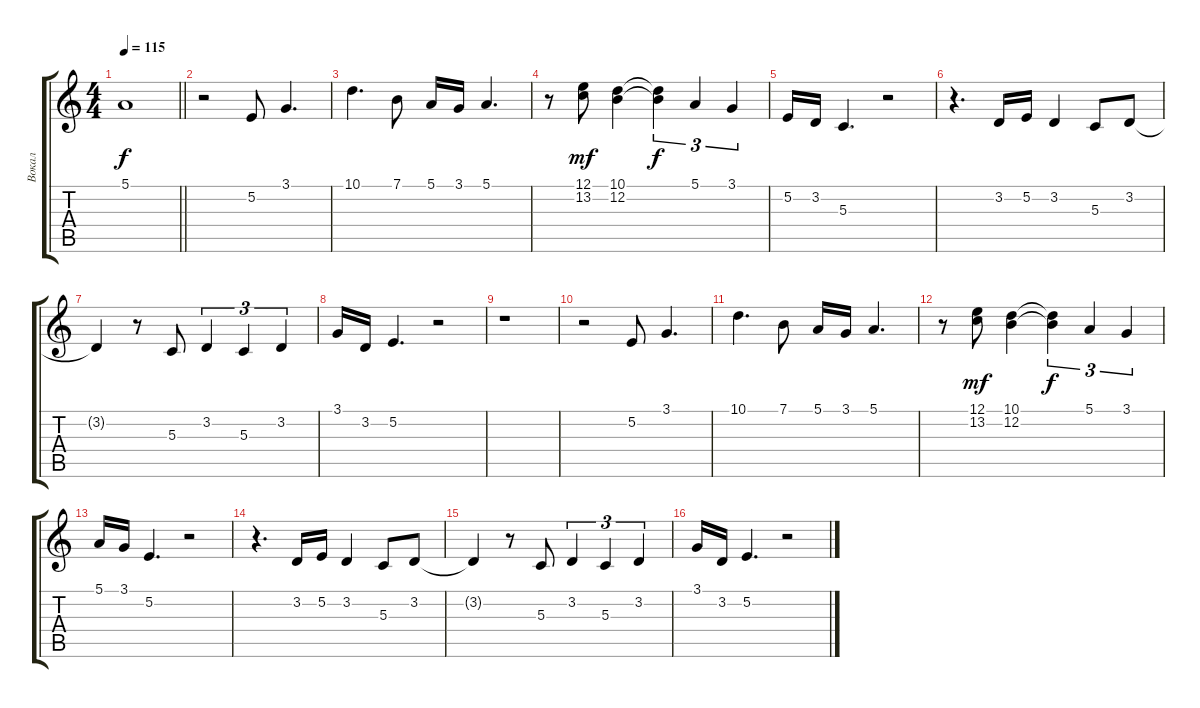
\track ("Вокал" "Вокал") {instrument oboe}
\staff {score tabs}
\tuning (E4 B3 G3 D3 A2 E2) {hide}
\ts (4 4)
\tempo 115
\clef g2
\barLineRight lightlight
\ks c
5.1{t}.1{dy f} |
r.2 5.2.8 3.1.4{d} |
10.1.4{d} 7.1.8 5.1.16 3.1.16 5.1.4{d} |
r.8 (12.1 13.2).8{dy mf} (10.1 12.2).4 (10.1{t} 12.2{t}).4{tu (3 2) dy f} 5.1.4{tu (3 2)} 3.1.4{tu (3 2)} |
5.2.16 3.2.16 5.3.4{d} r.2 |
r.4{d} 3.2.16 5.2.16 3.2.4 5.3.8 3.2.8 |
3.2{t}.4 r.8 5.3.8 3.2.4{tu (3 2)} 5.3.4{tu (3 2)} 3.2.4{tu (3 2)} |
3.1.16 3.2.16 5.2.4{d} r.2 |
r.1 |
r.2 5.2.8 3.1.4{d} |
10.1.4{d} 7.1.8 5.1.16 3.1.16 5.1.4{d} |
r.8 (12.1 13.2).8{dy mf} (10.1 12.2).4 (10.1{t} 12.2{t}).4{tu (3 2) dy f} 5.1.4{tu (3 2)} 3.1.4{tu (3 2)} |
5.1.16 3.1.16 5.2.4{d} r.2 |
r.4{d} 3.2.16 5.2.16 3.2.4 5.3.8 3.2.8 |
3.2{t}.4 r.8 5.3.8 3.2.4{tu (3 2)} 5.3.4{tu (3 2)} 3.2.4{tu (3 2)} |
3.1.16 3.2.16 5.2.4{d} r.2
